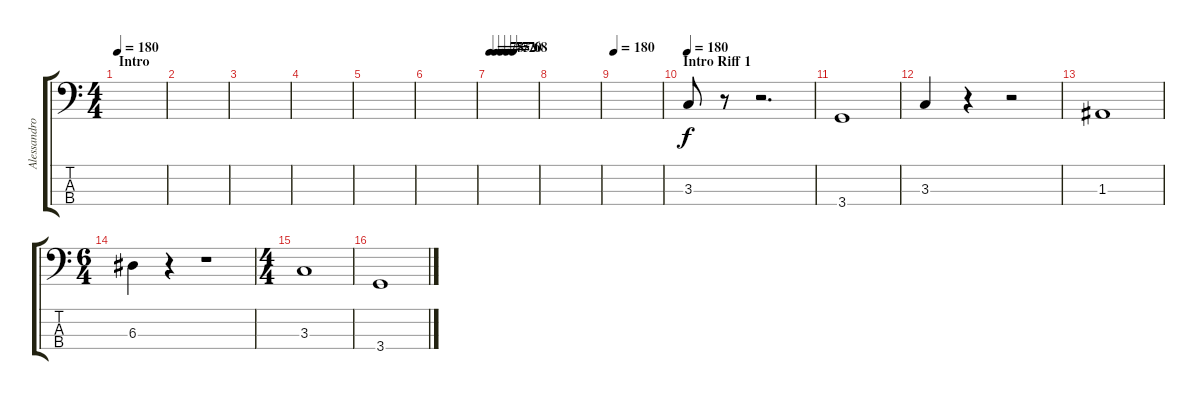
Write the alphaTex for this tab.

\track ("Alessandro Lotta " "Alessandro") {instrument electricbassfinger}
\staff {score tabs}
\tuning (G2 D2 A1 E1) {hide}
\ts (4 4)
\section ("" "Intro")
\tempo 180
\tempo 80
\tempo 180
\clef f4
\ks c
|
|
|
|
|
|
\tempo 78
\tempo (75 0.125)
\tempo (72 0.25)
\tempo (70 0.375)
\tempo (68 0.5)
|
|
\tempo 180
|
\section ("" "Intro Riff 1")
\tempo 180
3.3.8 r.8 r.2{d} |
3.4.1 |
3.3.4 r.4 r.2 |
1.3.1 |
\ts (6 4)
6.3.4 r.4 r.1 |
\ts (4 4)
3.3.1 |
3.4.1
